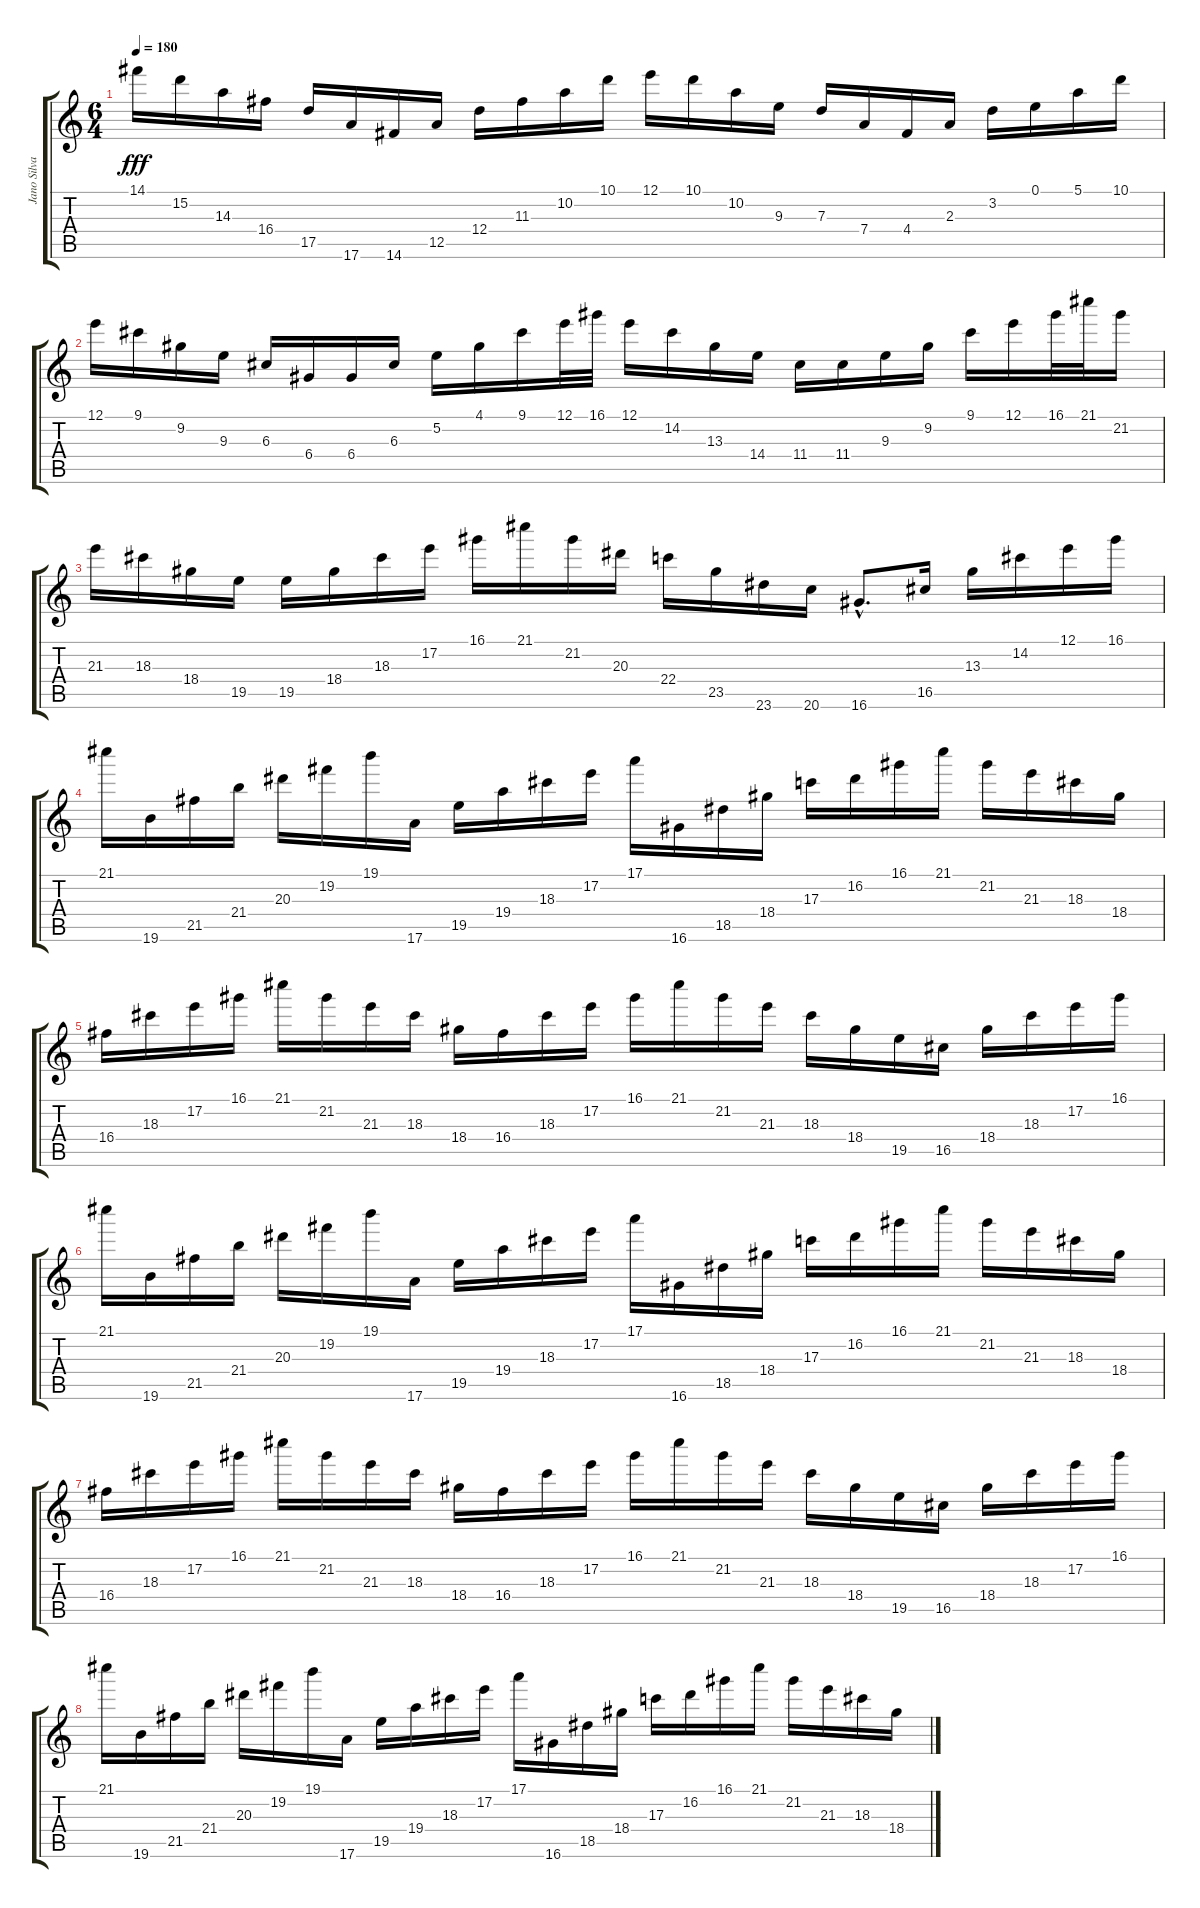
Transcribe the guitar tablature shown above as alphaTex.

\track ("Jano Silva" "Jano Silva") {instrument distortionguitar}
\staff {score tabs}
\tuning (E4 B3 G3 D3 A2 E2) {hide}
\ts (6 4)
\tempo 180
\clef g2
\ks c
14.1.16{dy fff} 15.2.16 14.3.16 16.4.16 17.5.16 17.6.16 14.6.16 12.5.16 12.4.16 11.3.16 10.2.16 10.1.16 12.1.16 10.1.16 10.2.16 9.3.16 7.3.16 7.4.16 4.4.16 2.3.16 3.2.16 0.1.16 5.1.16 10.1.16 |
12.1.16 9.1.16 9.2.16 9.3.16 6.3.16 6.4.16 6.4.16 6.3.16 5.2.16 4.1.16 9.1.16 12.1.32 16.1.32 12.1.16 14.2.16 13.3.16 14.4.16 11.4.16 11.4.16 9.3.16 9.2.16 9.1.16 12.1.16 16.1.32 21.1.32 21.2.16 |
21.3.16 18.3.16 18.4.16 19.5.16 19.5.16 18.4.16 18.3.16 17.2.16 16.1.16 21.1.16 21.2.16 20.3.16 22.4.16 23.5.16 23.6.16 20.6.16 16.6{hac}.8{d} 16.5.16 13.3.16 14.2.16 12.1.16 16.1.16 |
21.1.16 19.6.16 21.5.16 21.4.16 20.3.16 19.2.16 19.1.16 17.6.16 19.5.16 19.4.16 18.3.16 17.2.16 17.1.16 16.6.16 18.5.16 18.4.16 17.3.16 16.2.16 16.1.16 21.1.16 21.2.16 21.3.16 18.3.16 18.4.16 |
16.4.16 18.3.16 17.2.16 16.1.16 21.1.16 21.2.16 21.3.16 18.3.16 18.4.16 16.4.16 18.3.16 17.2.16 16.1.16 21.1.16 21.2.16 21.3.16 18.3.16 18.4.16 19.5.16 16.5.16 18.4.16 18.3.16 17.2.16 16.1.16 |
21.1.16 19.6.16 21.5.16 21.4.16 20.3.16 19.2.16 19.1.16 17.6.16 19.5.16 19.4.16 18.3.16 17.2.16 17.1.16 16.6.16 18.5.16 18.4.16 17.3.16 16.2.16 16.1.16 21.1.16 21.2.16 21.3.16 18.3.16 18.4.16 |
16.4.16 18.3.16 17.2.16 16.1.16 21.1.16 21.2.16 21.3.16 18.3.16 18.4.16 16.4.16 18.3.16 17.2.16 16.1.16 21.1.16 21.2.16 21.3.16 18.3.16 18.4.16 19.5.16 16.5.16 18.4.16 18.3.16 17.2.16 16.1.16 |
21.1.16 19.6.16 21.5.16 21.4.16 20.3.16 19.2.16 19.1.16 17.6.16 19.5.16 19.4.16 18.3.16 17.2.16 17.1.16 16.6.16 18.5.16 18.4.16 17.3.16 16.2.16 16.1.16 21.1.16 21.2.16 21.3.16 18.3.16 18.4.16
